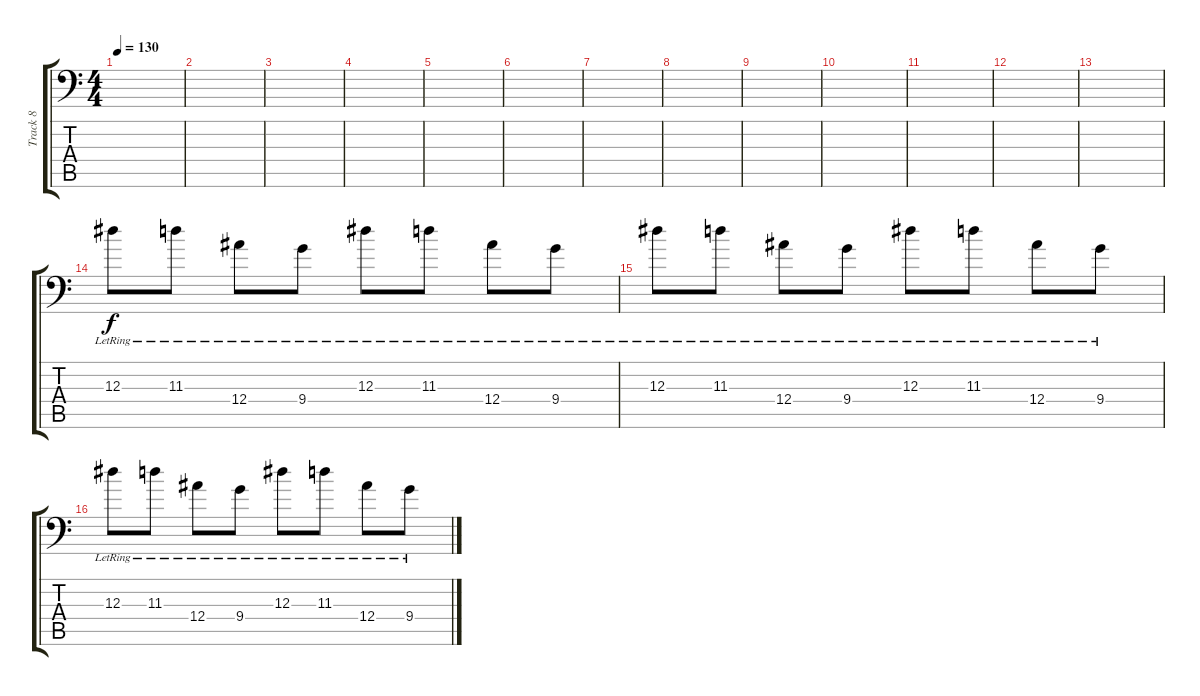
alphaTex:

\track ("Track 8" "Track 8") {instrument acousticguitarnylon}
\staff {score tabs}
\tuning (C4 G3 Eb3 Bb2 F2 Bb1) {hide}
\ts (4 4)
\tempo 130
\clef f4
\ks c
|
|
|
|
|
|
|
|
|
|
|
|
|
12.3{lr}.8{volume 0} 11.3{lr}.8{volume 10} 12.4{lr}.8 9.4{lr}.8 12.3{lr}.8 11.3{lr}.8 12.4{lr}.8 9.4{lr}.8 |
12.3{lr}.8 11.3{lr}.8 12.4{lr}.8 9.4{lr}.8 12.3{lr}.8 11.3{lr}.8 12.4{lr}.8 9.4{lr}.8 |
12.3{lr}.8 11.3{lr}.8 12.4{lr}.8 9.4{lr}.8 12.3{lr}.8 11.3{lr}.8 12.4{lr}.8 9.4{lr}.8
